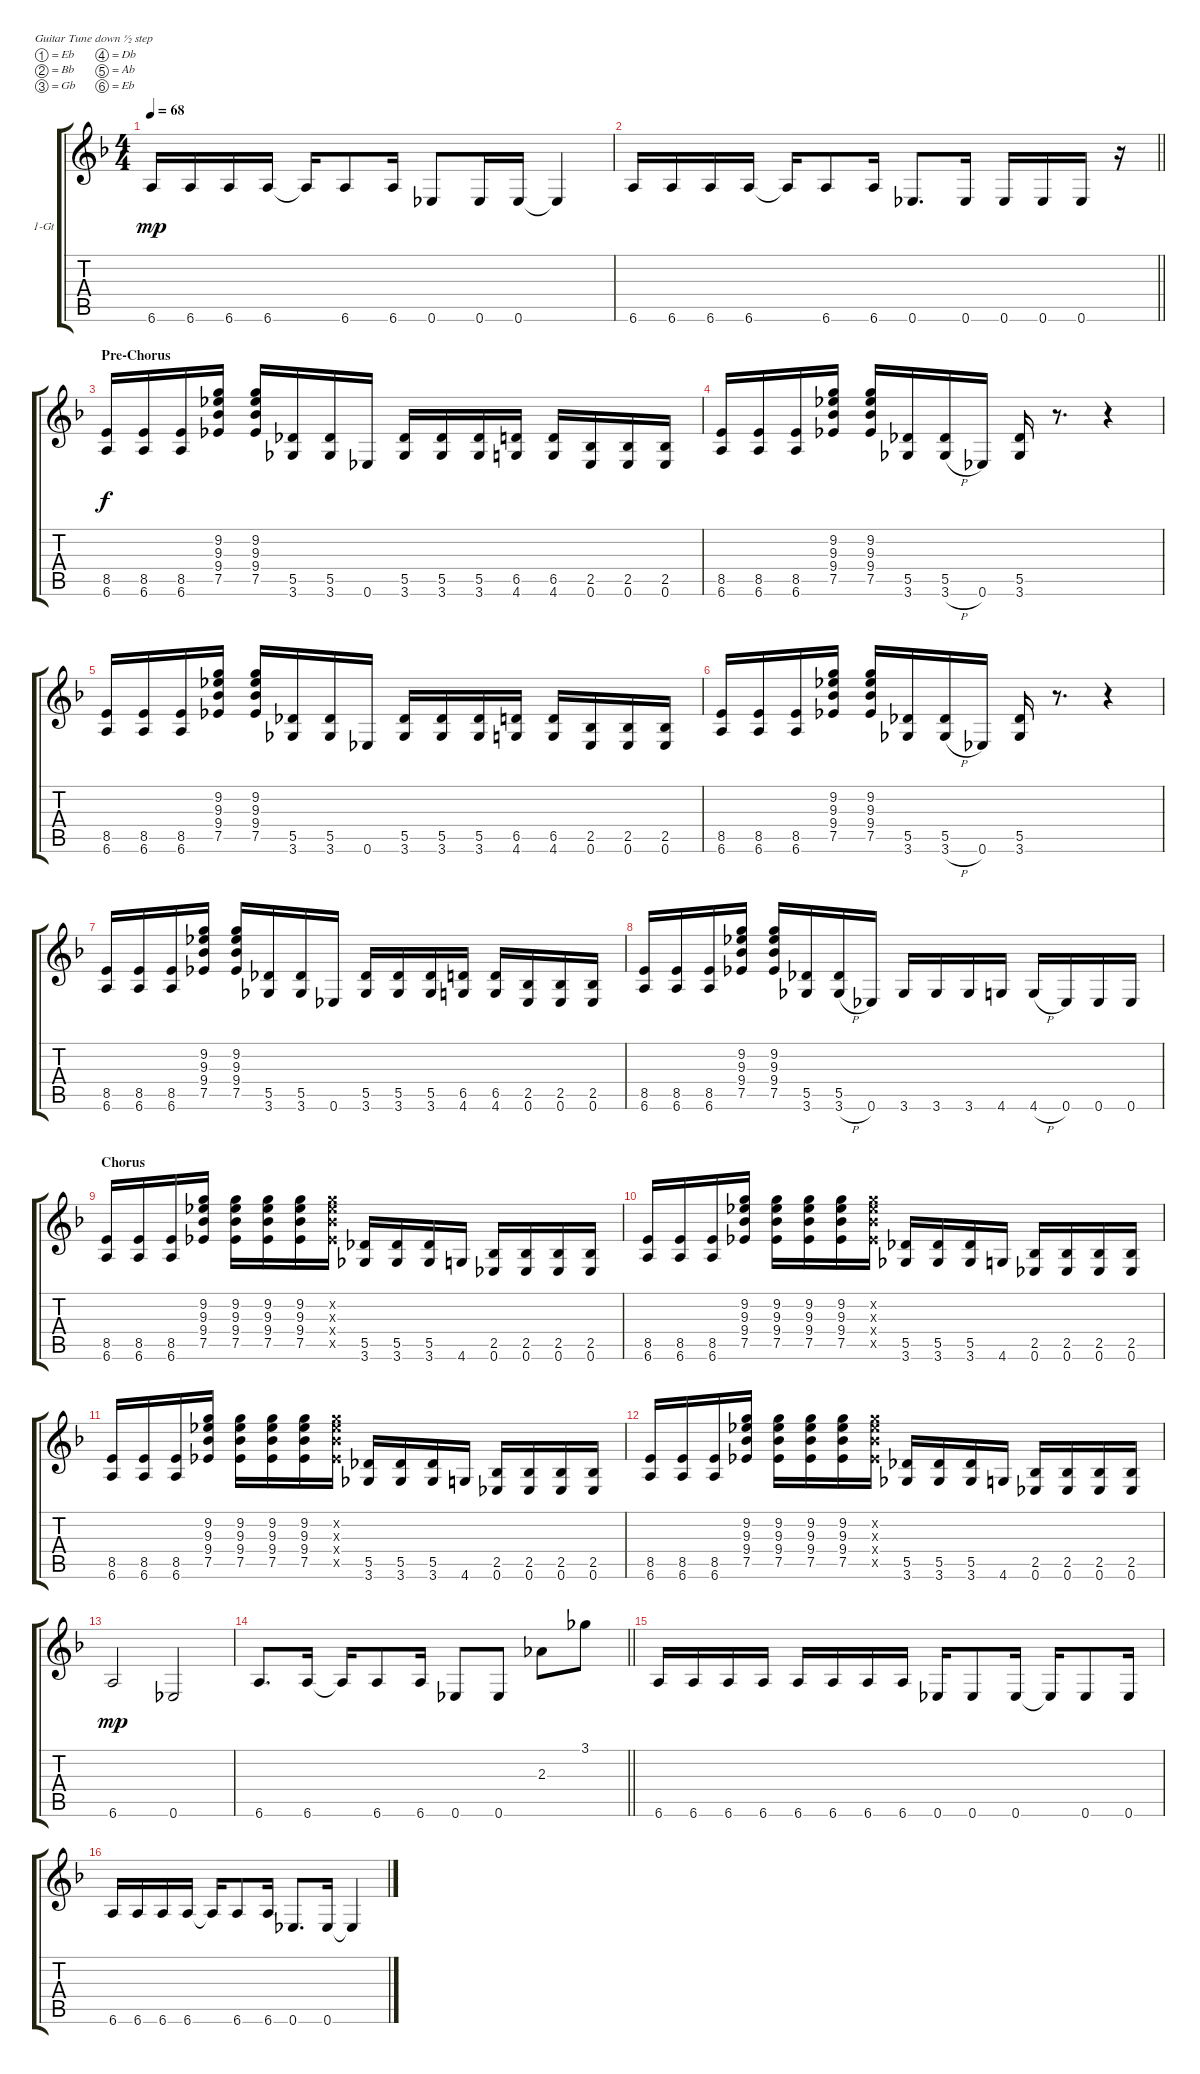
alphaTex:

\defaultSystemsLayout 4
\bracketExtendMode groupsimilarinstruments
\firstSystemTrackNameOrientation horizontal
\otherSystemsTrackNameOrientation horizontal
\track ("1 Guitar" "1-Gt") {instrument electricguitarclean}
\staff {score tabs}
\tuning (Eb4 Bb3 Gb3 Db3 Ab2 Eb2)
\ts (4 4)
\tempo 68
\clef g2
\ks f
6.6.16{dy mp} 6.6.16 6.6.16 6.6.16 6.6{t}.16 6.6.8 6.6.16 0.6.8 0.6.16 0.6.16 0.6{t}.4 |
\barLineRight lightlight
6.6.16 6.6.16 6.6.16 6.6.16 6.6{t}.16 6.6.8 6.6.16 0.6.8{d} 0.6.16 0.6.16 0.6.16 0.6.16 r.16 |
\section ("" "Pre-Chorus")
(6.6 8.5).16{dy f} (6.6 8.5).16 (6.6 8.5).16 (7.5 9.4 9.2 9.3).16 (7.5 9.4 9.3 9.2).16 (3.6 5.5).16 (3.6 5.5).16 0.6.16 (3.6 5.5).16 (3.6 5.5).16 (3.6 5.5).16 (4.6 6.5).16 (4.6 6.5).16 (0.6 2.5).16 (0.6 2.5).16 (0.6 2.5).16 |
(6.6 8.5).16 (6.6 8.5).16 (6.6 8.5).16 (7.5 9.4 9.3 9.2).16 (7.5 9.4 9.3 9.2).16 (3.6 5.5).16 (3.6{h} 5.5).16 0.6.16 (3.6 5.5).16 r.8{d} r.4 |
(6.6 8.5).16 (6.6 8.5).16 (6.6 8.5).16 (7.5 9.4 9.2 9.3).16 (7.5 9.4 9.3 9.2).16 (3.6 5.5).16 (3.6 5.5).16 0.6.16 (3.6 5.5).16 (3.6 5.5).16 (3.6 5.5).16 (4.6 6.5).16 (4.6 6.5).16 (0.6 2.5).16 (0.6 2.5).16 (0.6 2.5).16 |
(6.6 8.5).16 (6.6 8.5).16 (6.6 8.5).16 (7.5 9.4 9.3 9.2).16 (7.5 9.4 9.3 9.2).16 (3.6 5.5).16 (3.6{h} 5.5).16 0.6.16 (3.6 5.5).16 r.8{d} r.4 |
(6.6 8.5).16 (6.6 8.5).16 (6.6 8.5).16 (7.5 9.4 9.2 9.3).16 (7.5 9.4 9.3 9.2).16 (3.6 5.5).16 (3.6 5.5).16 0.6.16 (3.6 5.5).16 (3.6 5.5).16 (3.6 5.5).16 (4.6 6.5).16 (4.6 6.5).16 (0.6 2.5).16 (0.6 2.5).16 (0.6 2.5).16 |
(6.6 8.5).16 (6.6 8.5).16 (6.6 8.5).16 (7.5 9.4 9.3 9.2).16 (7.5 9.4 9.3 9.2).16 (3.6 5.5).16 (3.6{h} 5.5).16 0.6.16 3.6.16 3.6.16 3.6.16 4.6.16 4.6{h}.16 0.6.16 0.6.16 0.6.16 |
\section ("" "Chorus")
(6.6 8.5).16 (6.6 8.5).16 (6.6 8.5).16 (7.5 9.4 9.3 9.2).16 (7.5 9.4 9.3 9.2).16 (7.5 9.4 9.3 9.2).16 (7.5 9.3 9.4 9.2).16 (7.5{x} 9.3{x} 9.4{x} 9.2{x}).16 (3.6 5.5).16 (3.6 5.5).16 (3.6 5.5).16 4.6.16 (0.6 2.5).16 (0.6 2.5).16 (0.6 2.5).16 (0.6 2.5).16 |
(6.6 8.5).16 (6.6 8.5).16 (6.6 8.5).16 (7.5 9.4 9.3 9.2).16 (7.5 9.4 9.3 9.2).16 (7.5 9.4 9.3 9.2).16 (7.5 9.3 9.4 9.2).16 (7.5{x} 9.3{x} 9.4{x} 9.2{x}).16 (3.6 5.5).16 (3.6 5.5).16 (3.6 5.5).16 4.6.16 (0.6 2.5).16 (0.6 2.5).16 (0.6 2.5).16 (0.6 2.5).16 |
(6.6 8.5).16 (6.6 8.5).16 (6.6 8.5).16 (7.5 9.4 9.3 9.2).16 (7.5 9.4 9.3 9.2).16 (7.5 9.4 9.3 9.2).16 (7.5 9.3 9.4 9.2).16 (7.5{x} 9.3{x} 9.4{x} 9.2{x}).16 (3.6 5.5).16 (3.6 5.5).16 (3.6 5.5).16 4.6.16 (0.6 2.5).16 (0.6 2.5).16 (0.6 2.5).16 (0.6 2.5).16 |
(6.6 8.5).16 (6.6 8.5).16 (6.6 8.5).16 (7.5 9.4 9.3 9.2).16 (7.5 9.4 9.3 9.2).16 (7.5 9.4 9.3 9.2).16 (7.5 9.3 9.4 9.2).16 (7.5{x} 9.3{x} 9.4{x} 9.2{x}).16 (3.6 5.5).16 (3.6 5.5).16 (3.6 5.5).16 4.6.16 (0.6 2.5).16 (0.6 2.5).16 (0.6 2.5).16 (0.6 2.5).16 |
6.6.2{dy mp} 0.6.2 |
\barLineRight lightlight
6.6.8{d} 6.6.16 6.6{t}.16 6.6.8 6.6.16 0.6.8 0.6.8 2.3.8 3.1.8 |
6.6.16 6.6.16 6.6.16 6.6.16 6.6.16 6.6.16 6.6.16 6.6.16 0.6.16 0.6.8 0.6.16 0.6{t}.16 0.6.8 0.6.16 |
6.6.16 6.6.16 6.6.16 6.6.16 6.6{t}.16 6.6.8 6.6.16 0.6.8{d} 0.6.16 0.6{t}.4
